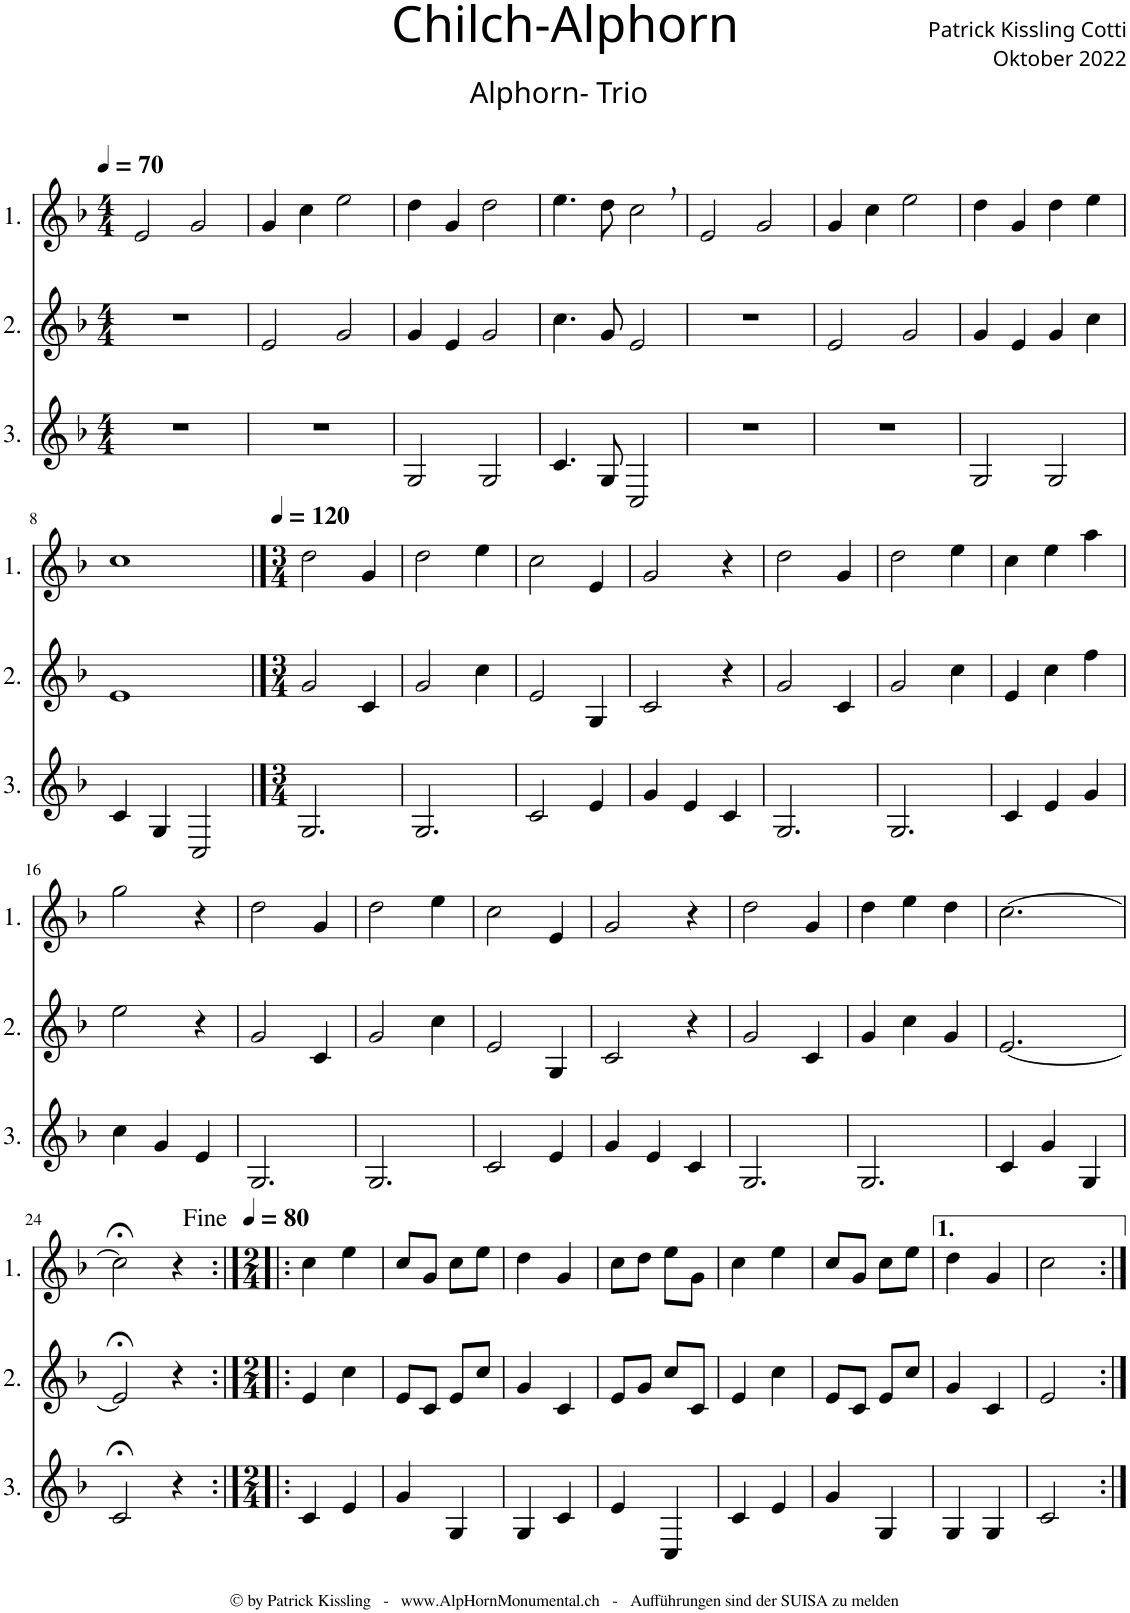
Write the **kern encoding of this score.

**kern	**kern	**kern
*part3	*part2	*part1
*staff3	*staff2	*staff1
*I"3.	*I"2.	*I"1.
*clefG2	*clefG2	*clefG2
*Trd4c7	*Trd4c7	*Trd4c7
*k[b-]	*k[b-]	*k[b-]
*M4/4	*M4/4	*M4/4
*MM70	*MM70	*MM70
=1	=1	=1
1r	1r	2e/
.	.	2g/
=2	=2	=2
1r	2e/	4g/
.	.	4cc\
.	2g/	2ee\
=3	=3	=3
2G/	4g/	4dd\
.	4e/	4g/
2G/	2g/	2dd\
=4	=4	=4
4.c/	4.cc\	4.ee\
8G/	8g/	8dd\
2C/	2e/	2cc,\
=5	=5	=5
1r	1r	2e/
.	.	2g/
=6	=6	=6
1r	2e/	4g/
.	.	4cc\
.	2g/	2ee\
=7	=7	=7
2G/	4g/	4dd\
.	4e/	4g/
2G/	4g/	4dd\
.	4cc\	4ee\
!!LO:LB:g=z
=8	=8	=8
4c/	1e	1cc
4G/	.	.
2C/	.	.
==9	==9	==9
*M3/4	*M3/4	*M3/4
*	*	*MM120
2.G/	2g/	2dd\
.	4c/	4g/
=10	=10	=10
2.G/	2g/	2dd\
.	4cc\	4ee\
=11	=11	=11
2c/	2e/	2cc\
4e/	4G/	4e/
=12	=12	=12
4g/	2c/	2g/
4e/	.	.
4c/	4r	4r
=13	=13	=13
2.G/	2g/	2dd\
.	4c/	4g/
=14	=14	=14
2.G/	2g/	2dd\
.	4cc\	4ee\
=15	=15	=15
4c/	4e/	4cc\
4e/	4cc\	4ee\
4g/	4ff\	4aa\
!!LO:LB:g=z
=16	=16	=16
4cc\	2ee\	2gg\
4g/	.	.
4e/	4r	4r
=17	=17	=17
2.G/	2g/	2dd\
.	4c/	4g/
=18	=18	=18
2.G/	2g/	2dd\
.	4cc\	4ee\
=19	=19	=19
2c/	2e/	2cc\
4e/	4G/	4e/
=20	=20	=20
4g/	2c/	2g/
4e/	.	.
4c/	4r	4r
=21	=21	=21
2.G/	2g/	2dd\
.	4c/	4g/
=22	=22	=22
2.G/	4g/	4dd\
.	4cc\	4ee\
.	4g/	4dd\
=23	=23	=23
4c/	[2.e/	[2.cc\
4g/	.	.
4G/	.	.
!!LO:LB:g=z
=24	=24	=24
2c;</	2e;</]	2cc;<\]
4r	4r	4r
=25:|!|:	=25:|!|:	=25:|!|:
*M2/4	*M2/4	*M2/4
*	*	*MM80
4c/	4e/	4cc\
4e/	4cc\	4ee\
=26	=26	=26
4g/	8e/L	8cc/L
.	8c/J	8g/J
4G/	8e/L	8cc\L
.	8cc/J	8ee\J
=27	=27	=27
4G/	4g/	4dd\
4c/	4c/	4g/
=28	=28	=28
4e/	8e/L	8cc\L
.	8g/J	8dd\J
4C/	8cc/L	8ee\L
.	8c/J	8g\J
=29	=29	=29
4c/	4e/	4cc\
4e/	4cc\	4ee\
=30	=30	=30
4g/	8e/L	8cc/L
.	8c/J	8g/J
4G/	8e/L	8cc\L
.	8cc/J	8ee\J
=31	=31	=31
4G/	4g/	4dd\
4G/	4c/	4g/
=32	=32	=32
2c/	2e/	2cc\
=:|!	=:|!	=:|!
*-	*-	*-
